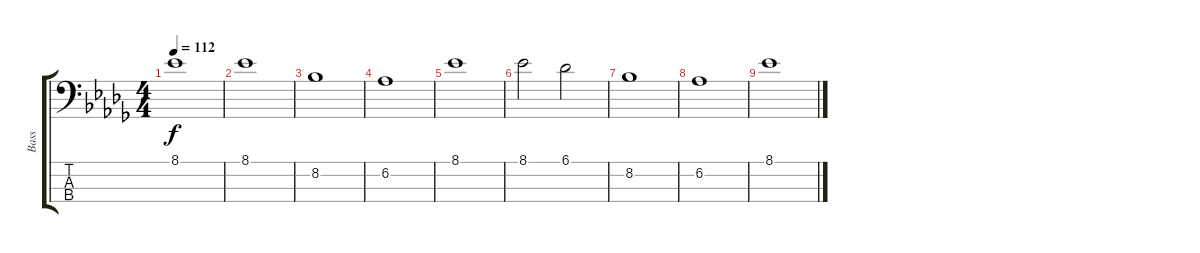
\track ("Bass" "Bass") {instrument electricbassfinger}
\staff {score tabs}
\tuning (G2 D2 A1 E1) {hide}
\ts (4 4)
\tempo 112
\clef f4
\ks bbminor
8.1.1{dy f} |
8.1.1 |
8.2.1 |
6.2.1 |
8.1.1 |
8.1.2 6.1.2 |
8.2.1 |
6.2.1 |
8.1.1
